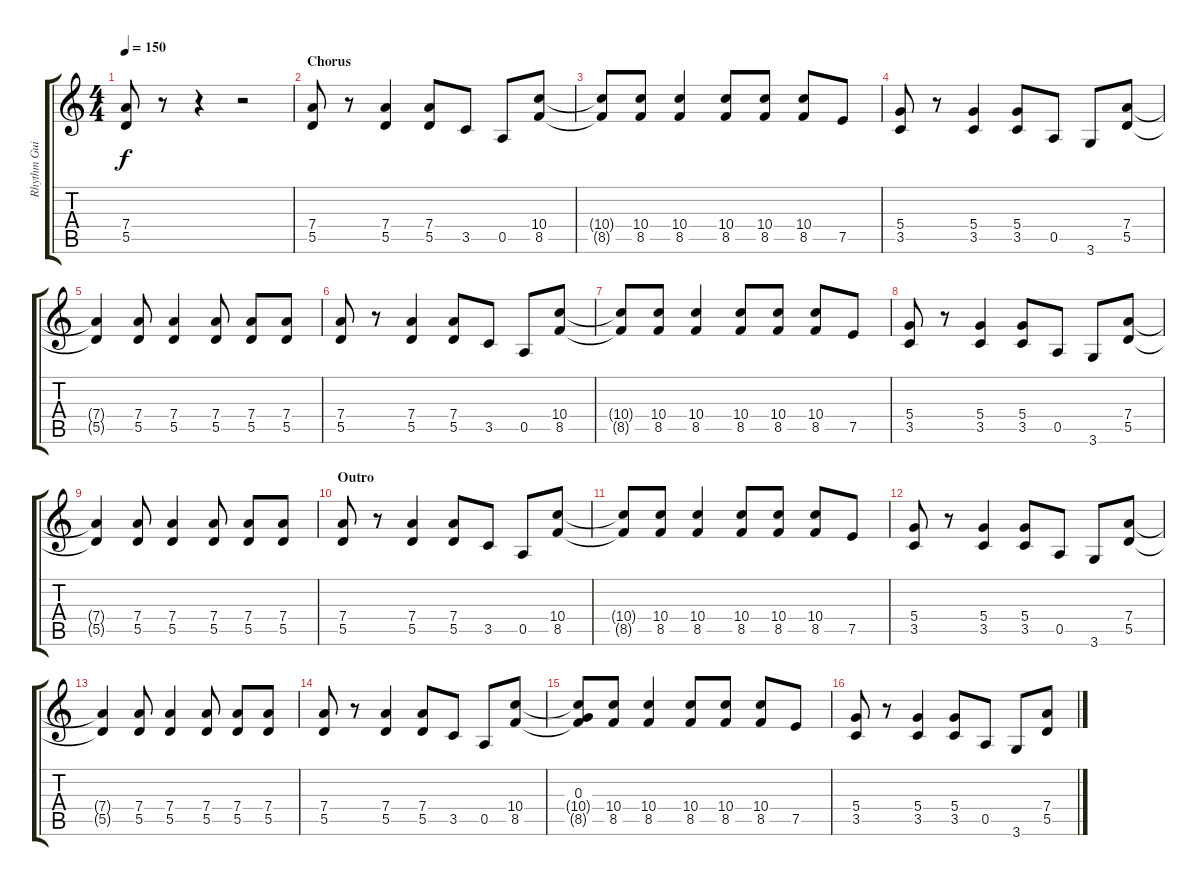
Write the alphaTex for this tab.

\track ("Rhythm Guitar" "Rhythm Gui") {instrument distortionguitar}
\staff {score tabs}
\tuning (E4 B3 G3 D3 A2 E2) {hide}
\ts (4 4)
\tempo 150
\clef g2
\ks c
(7.4{t} 5.5{t}).8{dy f} r.8 r.4 r.2 |
\section ("" "Chorus")
(7.4 5.5).8 r.8 (7.4 5.5).4 (7.4 5.5).8 3.5.8 0.5.8 (10.4 8.5).8 |
(10.4{t} 8.5{t}).8 (10.4 8.5).8 (10.4 8.5).4 (10.4 8.5).8 (10.4 8.5).8 (10.4 8.5).8 7.5.8 |
(5.4 3.5).8 r.8 (5.4 3.5).4 (5.4 3.5).8 0.5.8 3.6.8 (7.4 5.5).8 |
(7.4{t} 5.5{t}).4 (7.4 5.5).8 (7.4 5.5).4 (7.4 5.5).8 (7.4 5.5).8 (7.4 5.5).8 |
(7.4 5.5).8 r.8 (7.4 5.5).4 (7.4 5.5).8 3.5.8 0.5.8 (10.4 8.5).8 |
(10.4{t} 8.5{t}).8 (10.4 8.5).8 (10.4 8.5).4 (10.4 8.5).8 (10.4 8.5).8 (10.4 8.5).8 7.5.8 |
(5.4 3.5).8 r.8 (5.4 3.5).4 (5.4 3.5).8 0.5.8 3.6.8 (7.4 5.5).8 |
(7.4{t} 5.5{t}).4 (7.4 5.5).8 (7.4 5.5).4 (7.4 5.5).8 (7.4 5.5).8 (7.4 5.5).8 |
\section ("" "Outro")
(7.4 5.5).8 r.8 (7.4 5.5).4 (7.4 5.5).8 3.5.8 0.5.8 (10.4 8.5).8 |
(10.4{t} 8.5{t}).8 (10.4 8.5).8 (10.4 8.5).4 (10.4 8.5).8 (10.4 8.5).8 (10.4 8.5).8 7.5.8 |
(5.4 3.5).8 r.8 (5.4 3.5).4 (5.4 3.5).8 0.5.8 3.6.8 (7.4 5.5).8 |
(7.4{t} 5.5{t}).4 (7.4 5.5).8 (7.4 5.5).4 (7.4 5.5).8 (7.4 5.5).8 (7.4 5.5).8 |
(7.4 5.5).8 r.8 (7.4 5.5).4 (7.4 5.5).8 3.5.8 0.5.8 (10.4 8.5).8 |
(0.3 10.4{t} 8.5{t}).8 (10.4 8.5).8 (10.4 8.5).4 (10.4 8.5).8 (10.4 8.5).8 (10.4 8.5).8 7.5.8 |
(5.4 3.5).8 r.8 (5.4 3.5).4 (5.4 3.5).8 0.5.8 3.6.8 (7.4 5.5).8
